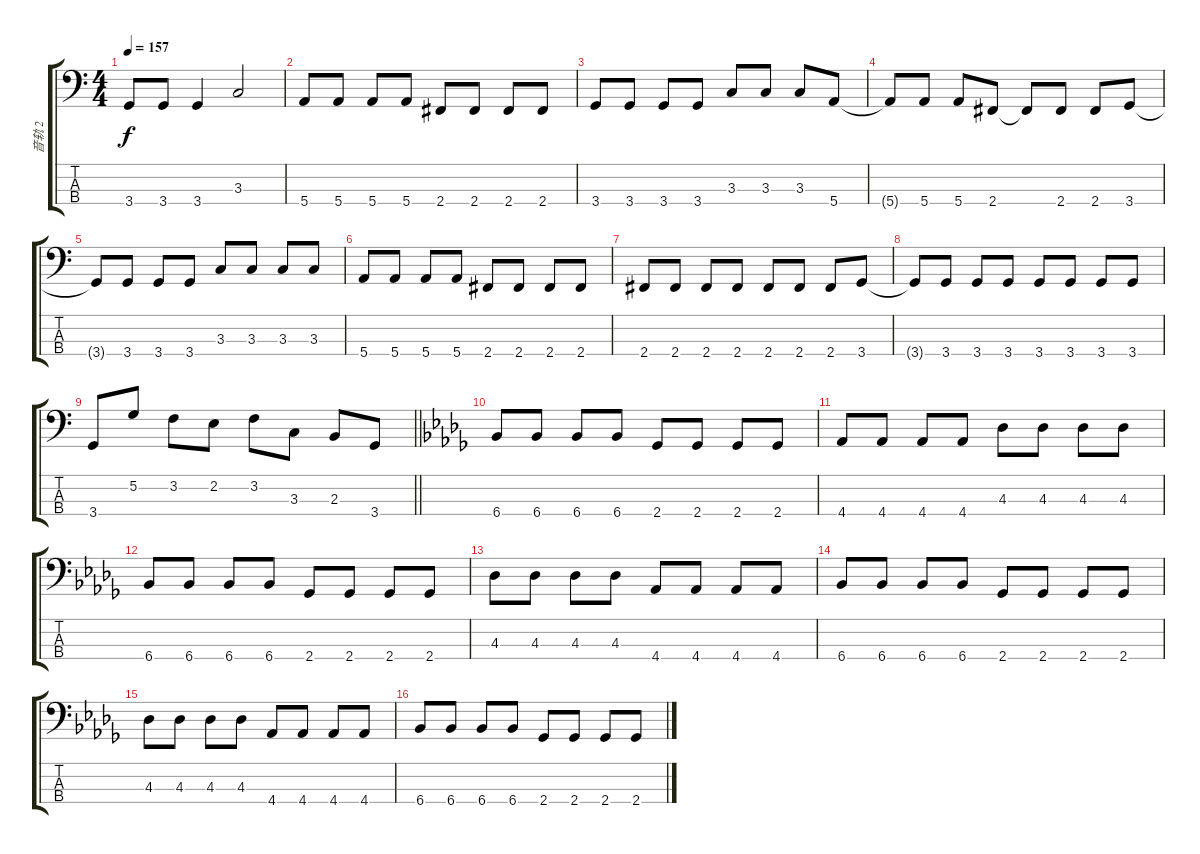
\track ("音轨 2" "音轨 2") {instrument electricbassfinger}
\staff {score tabs}
\tuning (G2 D2 A1 E1) {hide}
\ts (4 4)
\tempo 157
\clef f4
\ks c
3.4{t}.8{dy f} 3.4.8 3.4.4 3.3.2 |
5.4.8 5.4.8 5.4.8 5.4.8 2.4.8 2.4.8 2.4.8 2.4.8 |
3.4.8 3.4.8 3.4.8 3.4.8 3.3.8 3.3.8 3.3.8 5.4.8 |
5.4{t}.8 5.4.8 5.4.8 2.4.8 2.4{t}.8 2.4.8 2.4.8 3.4.8 |
3.4{t}.8 3.4.8 3.4.8 3.4.8 3.3.8 3.3.8 3.3.8 3.3.8 |
5.4.8 5.4.8 5.4.8 5.4.8 2.4.8 2.4.8 2.4.8 2.4.8 |
2.4.8 2.4.8 2.4.8 2.4.8 2.4.8 2.4.8 2.4.8 3.4.8 |
3.4{t}.8 3.4.8 3.4.8 3.4.8 3.4.8 3.4.8 3.4.8 3.4.8 |
\barLineRight lightlight
3.4.8 5.2.8 3.2.8 2.2.8 3.2.8 3.3.8 2.3.8 3.4.8 |
\ks db
6.4.8 6.4.8 6.4.8 6.4.8 2.4.8 2.4.8 2.4.8 2.4.8 |
4.4.8 4.4.8 4.4.8 4.4.8 4.3.8 4.3.8 4.3.8 4.3.8 |
6.4.8 6.4.8 6.4.8 6.4.8 2.4.8 2.4.8 2.4.8 2.4.8 |
4.3.8 4.3.8 4.3.8 4.3.8 4.4.8 4.4.8 4.4.8 4.4.8 |
6.4.8 6.4.8 6.4.8 6.4.8 2.4.8 2.4.8 2.4.8 2.4.8 |
4.3.8 4.3.8 4.3.8 4.3.8 4.4.8 4.4.8 4.4.8 4.4.8 |
6.4.8 6.4.8 6.4.8 6.4.8 2.4.8 2.4.8 2.4.8 2.4.8
